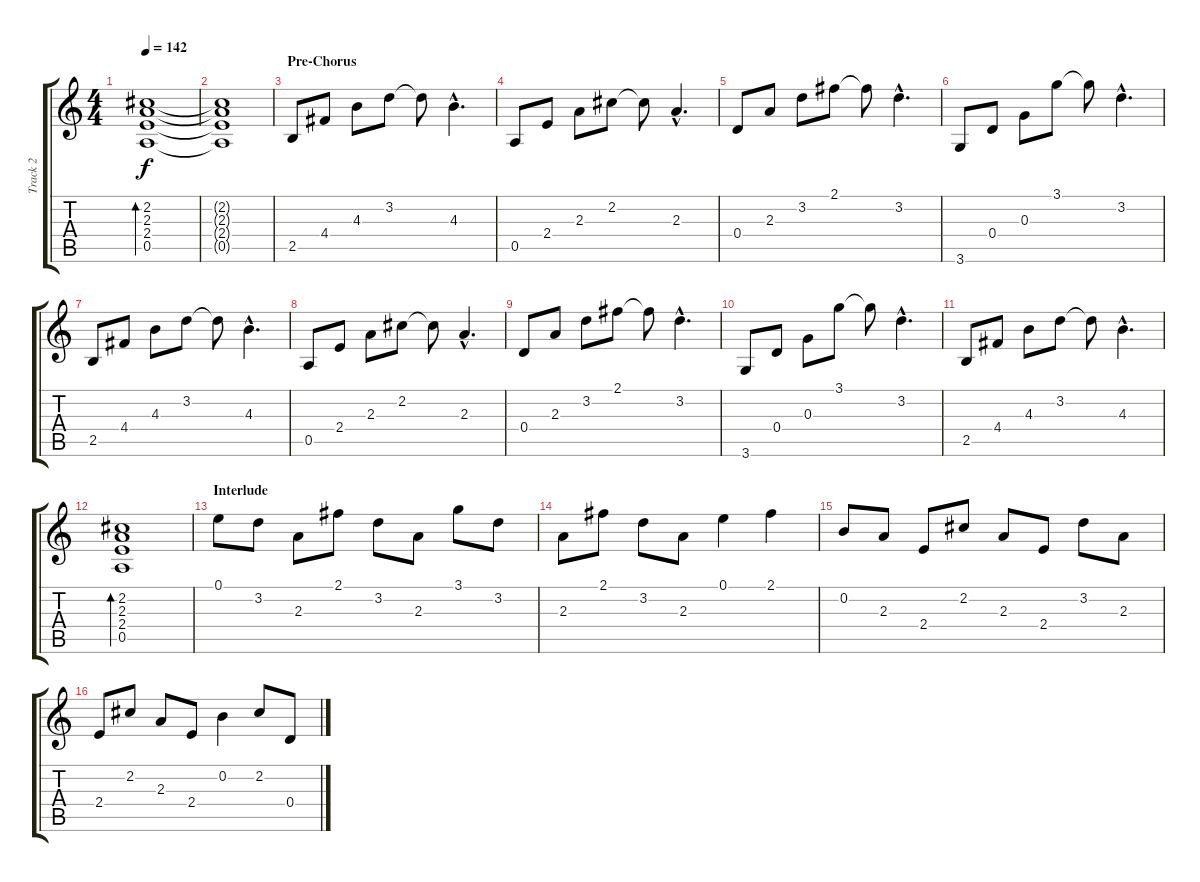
\track ("Track 2" "Track 2") {instrument electricguitarclean}
\staff {score tabs}
\tuning (E4 B3 G3 D3 A2 E2) {hide}
\ts (4 4)
\tempo 142
\clef g2
\ks c
(2.2 2.3 2.4 0.5).1{bd 60 dy f} |
(2.2{t} 2.3{t} 2.4{t} 0.5{t}).1 |
\section ("" "Pre-Chorus")
2.5.8 4.4.8 4.3.8 3.2.8 3.2{t}.8 4.3{hac}.4{d} |
0.5.8 2.4.8 2.3.8 2.2.8 2.2{t}.8 2.3{hac}.4{d} |
0.4.8 2.3.8 3.2.8 2.1.8 2.1{t}.8 3.2{hac}.4{d} |
3.6.8 0.4.8 0.3.8 3.1.8 3.1{t}.8 3.2{hac}.4{d} |
2.5.8 4.4.8 4.3.8 3.2.8 3.2{t}.8 4.3{hac}.4{d} |
0.5.8 2.4.8 2.3.8 2.2.8 2.2{t}.8 2.3{hac}.4{d} |
0.4.8 2.3.8 3.2.8 2.1.8 2.1{t}.8 3.2{hac}.4{d} |
3.6.8 0.4.8 0.3.8 3.1.8 3.1{t}.8 3.2{hac}.4{d} |
2.5.8 4.4.8 4.3.8 3.2.8 3.2{t}.8 4.3{hac}.4{d} |
(2.2 2.3 2.4 0.5).1{bd 60} |
\section ("" "Interlude")
0.1.8 3.2.8 2.3.8 2.1.8 3.2.8 2.3.8 3.1.8 3.2.8 |
2.3.8 2.1.8 3.2.8 2.3.8 0.1.4 2.1.4 |
0.2.8 2.3.8 2.4.8 2.2.8 2.3.8 2.4.8 3.2.8 2.3.8 |
2.4.8 2.2.8 2.3.8 2.4.8 0.2.4 2.2.8 0.4.8
